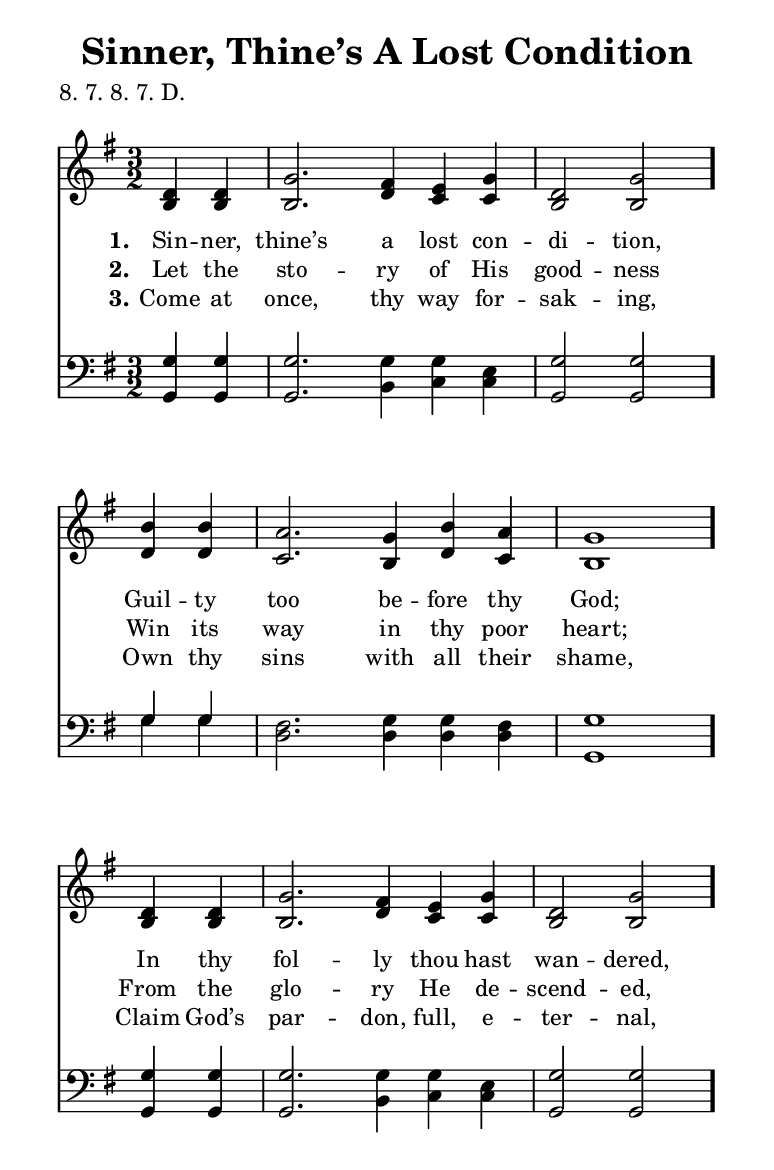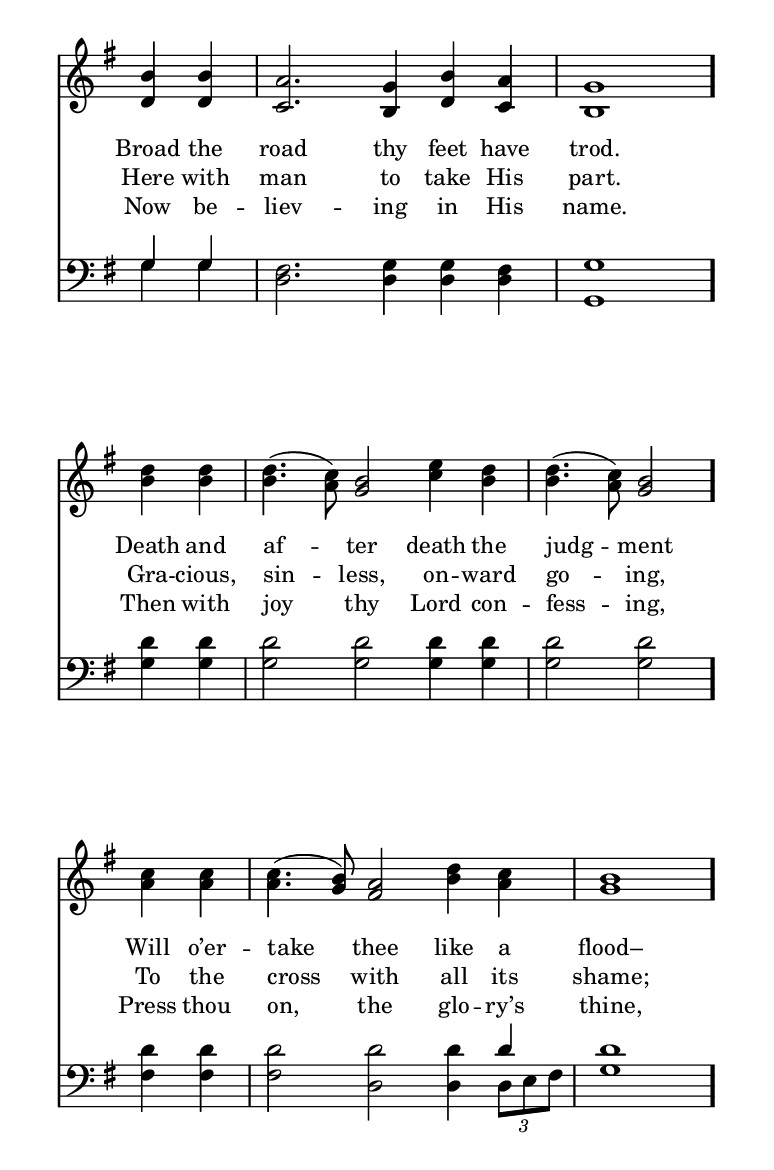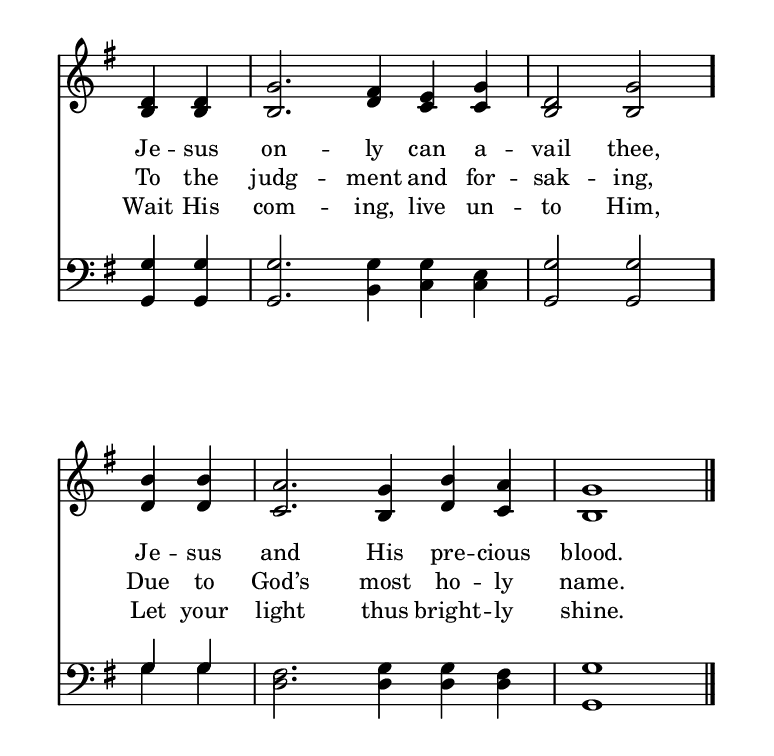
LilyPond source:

\include "common/global.ily"
\paper {
  \include "common/paper.ily"
}

\header{
  %gospel
  hymnnumber = "117"
  title = "Sinner, Thine’s A Lost Condition"
  tunename = "Brooklyn"
  meter = "8. 7. 8. 7. D."
  poet = ""
  composer = ""
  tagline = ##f
}

% for fermata in MIDI
ta = { \tempo 2=80 }
tb = { \tempo 2=40 }

patternAA = { c4 c4 | c2.      c4 c4 c4                       | c2 c2 }
patternAB = { c4 c4 | c2.      c4 c4 c4                       | c1    }

patternBA = { c4 c4 | c4.( c8) c2 c4 c4                       | c4.( c8) c2 }
patternBB = { c4 c4 | c4.( c8) c2 c4 c4                       | c1          }
patternBC = { c4 c4 | c2       c2 c4 c4                       | c2       c2 }
patternBD = { c4 c4 | c2       c2 c4 c4                       | c1          }
patternBE = { c4 c4 | c2       c2 c4 \tuplet 3/2 { c8[ c8 c8] } | c1        } % original has quarters in triplet instead of eighths

global = {
  \include "common/overrides.ily"
  \override Staff.TimeSignature.style = #'numbered
  \time 3/2
  \override Score.MetronomeMark.transparent = ##t % hide all fermata changes too
  \ta
  \key g \major
  \partial 2
  \autoBeamOff
}

notesSoprano = {
\global
\relative c' {

  \changePitch \patternAA { d d | g fis e g | d g }
  \changePitch \patternAB { b b | a g b a | g } \break
  \changePitch \patternAA { d d | g fis e g | d g }
  \changePitch \patternAB { b b | a g b a | g } \break

  \changePitch \patternBA { d' d | d c b e d | d c b }
  \changePitch \patternBB { c c | c b a d c | b } \break
  \changePitch \patternAA { d, d | g fis e g | d g }
  \changePitch \patternAB { b b | a g b a | g } \break

  \bar "|."

}
}

notesAlto = {
\global
\relative e' {

  \changePitch \patternAA { b b | b d c c | b b }
  \changePitch \patternAB { d d | c b d c | b }
  \changePitch \patternAA { b b | b d c c | b b }
  \changePitch \patternAB { d d | c b d c | b }

  \changePitch \patternBA { b' b | b a g c b | b a g }
  \changePitch \patternBB { a a | a g fis b a | g }
  \changePitch \patternAA { b, b | b d c c | b b }
  \changePitch \patternAB { d d | c b d c | b }

}
}

notesTenor = {
\global
\relative a {

  \changePitch \patternAA { g g | g g g e | g g }
  \changePitch \patternAB { g g | fis g g fis | g }
  \changePitch \patternAA { g g | g g g e | g g }
  \changePitch \patternAB { g g | fis g g fis | g }

  \changePitch \patternBC { d' d | d d d d | d d }
  \changePitch \patternBD { d d | d d d d | d }
  \changePitch \patternAA { g, g | g g g e | g g }
  \changePitch \patternAB { g g | fis g g fis | g }

}
}

notesBass = {
\global
\relative f, {

  \changePitch \patternAA { g g | g b c c | g g }
  \changePitch \patternAB { g' g | d d d d | g, }
  \changePitch \patternAA { g g | g b c c | g g }
  \changePitch \patternAB { g' g | d d d d | g, }

  \changePitch \patternBC { g' g | g g g g | g g }
  \changePitch \patternBE { fis fis | fis d d d e fis | g }
  \changePitch \patternAA { g, g | g b c c | g g }
  \changePitch \patternAB { g' g | d d d d | g, }

}
}

wordsA = \lyricmode {
\set stanza = "1."

Sin -- ner, thine’s a lost con -- di -- tion, \bar "."
Guil -- ty too be -- fore thy God; \bar "."
In thy fol -- ly thou hast wan -- dered, \bar "." % original has "has" for "hast"
Broad the road thy feet have trod. \bar "."
Death and af -- ter death the judg -- ment \bar "."
Will o’er -- take thee like a flood– \bar "."
Je -- sus on -- ly can a -- vail thee, \bar "."
Je -- sus and His pre -- cious blood. \bar "."

}

wordsB = \lyricmode {
\set stanza = "2."

Let the sto -- ry of His good -- ness
Win its way in thy poor heart;
From the glo -- ry He de -- scend -- ed,
Here with man to take His part.
Gra -- cious, sin -- less, on -- ward go -- ing,
To the cross with all its shame;
To the judg -- ment and for -- sak -- ing,
Due to God’s most ho -- ly name.

}

wordsC = \lyricmode {
\set stanza = "3."

Come at once, thy way for -- sak -- ing,
Own thy sins with all their shame,
Claim God’s par -- don, full, e -- ter -- nal,
Now be -- liev -- ing in His name.
Then with joy thy Lord con -- fess -- ing,
Press thou on, the glo -- ry’s thine,
Wait His com -- ing, live un -- to Him,
Let your light thus bright -- ly shine. % original has "your" but why does the number change (from "thy") ?

}

\score {
  \context ChoirStaff <<
    \context Staff = upper <<
      \set Staff.autoBeaming = ##f
      \set ChoirStaff.systemStartDelimiter = #'SystemStartBar
      \set ChoirStaff.printPartCombineTexts = ##f
      \partcombine #'(2 . 9) \notesSoprano \notesAlto
      \context NullVoice = sopranos { \voiceOne << \notesSoprano >> }
      \context NullVoice = altos { \voiceTwo << \notesAlto >> }
      \context Lyrics = one   \lyricsto sopranos \wordsA
      \context Lyrics = two   \lyricsto sopranos \wordsB
      \context Lyrics = three \lyricsto sopranos \wordsC
    >>
    \context Staff = men <<
      \set Staff.autoBeaming = ##f
      \clef bass
      \set ChoirStaff.printPartCombineTexts = ##f
      \partcombine #'(2 . 9) \notesTenor \notesBass
      \context NullVoice = tenors { \voiceOne << \notesTenor >> }
      \context NullVoice = basses { \voiceTwo << \notesBass >> }
    >>
  >>
  \layout {
    \include "common/layout.ily"
  }
  \midi{
    \include "common/midi.ily"
  }
}

\version "2.19.49"  % necessary for upgrading to future LilyPond versions.

% vi:set et ts=2 sw=2 ai nocindent syntax=lilypond:
